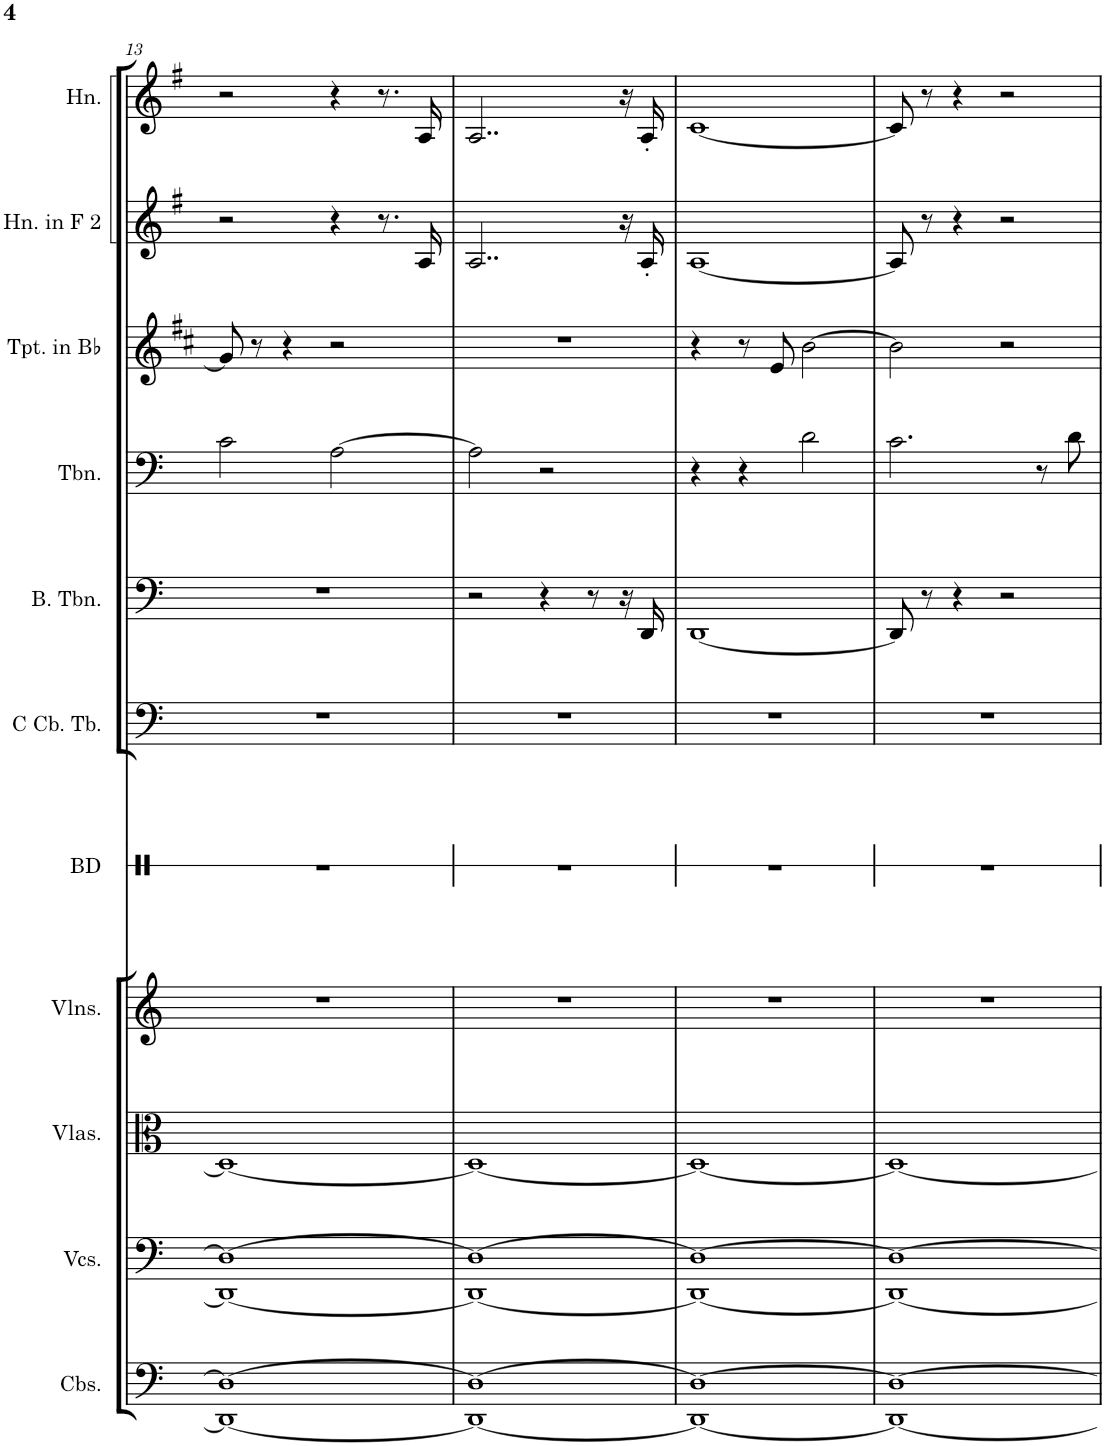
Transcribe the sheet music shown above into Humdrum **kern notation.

**kern	**kern	**kern	**kern	**kern	**kern	**kern	**kern	**kern	**kern	**kern
*part11	*part10	*part9	*part8	*part7	*part6	*part5	*part4	*part3	*part2	*part1
*staff11	*staff10	*staff9	*staff8	*staff7	*staff6	*staff5	*staff4	*staff3	*staff2	*staff1
*I"Contrabasses	*I"Violoncellos	*I"Violas	*I"Violins	*I"Bass Drum	*I"C Contrabass Tuba	*I"Bass Trombone	*I"Trombone	*I"Trumpet in Bb	*I"Horn in F 2	*I"Horn
*I'Cbs.	*I'Vcs.	*I'Vlas.	*I'Vlns.	*I'BD	*I'C Cb. Tb.	*I'B. Tbn.	*I'Tbn.	*I'Tpt. in Bb	*I'Hn. in F 2	*I'Hn.
!!LO:PB:g=z
*clefF4	*clefF4	*clefC3	*clefG2	*clefX	*clefF4	*clefF4	*clefF4	*clefG2	*clefG2	*clefG2
*Trd7c12	*	*	*	*	*	*	*	*Trd1c2	*Trd4c7	*Trd4c7
*k[]	*k[]	*k[]	*k[]	*k[]	*k[]	*k[]	*k[]	*k[f#c#]	*k[f#]	*k[f#]
*M4/4	*M4/4	*M4/4	*M4/4	*M4/4	*M4/4	*M4/4	*M4/4	*M4/4	*M4/4	*M4/4
=13	=13	=13	=13	=13	=13	=13	=13	=13	=13	=13
1DD_ 1D_	1DD_ 1D_	1D_	1r	1r	1r	1r	2c\	8g/]	2r	2r
.	.	.	.	.	.	.	.	8r	.	.
.	.	.	.	.	.	.	.	4r	.	.
.	.	.	.	.	.	.	[2A\	2r	4r	4r
.	.	.	.	.	.	.	.	.	8.r	8.r
.	.	.	.	.	.	.	.	.	16A/	16A/
=14	=14	=14	=14	=14	=14	=14	=14	=14	=14	=14
1DD_ 1D_	1DD_ 1D_	1D_	1r	1r	1r	2r	2A\]	1r	2..A/	2..A/
.	.	.	.	.	.	4r	2r	.	.	.
.	.	.	.	.	.	8r	.	.	.	.
.	.	.	.	.	.	16r	.	.	16r	16r
.	.	.	.	.	.	16DD/	.	.	16A'/	16A'/
=15	=15	=15	=15	=15	=15	=15	=15	=15	=15	=15
1DD_ 1D_	1DD_ 1D_	1D_	1r	1r	1r	[1DD	4r	4r	[1A	[1c
.	.	.	.	.	.	.	4r	8r	.	.
.	.	.	.	.	.	.	.	8e/	.	.
.	.	.	.	.	.	.	2d\	[2b\	.	.
=16	=16	=16	=16	=16	=16	=16	=16	=16	=16	=16
1DD_ 1D_	1DD_ 1D_	1D_	1r	1r	1r	8DD/]	2.c\	2b\]	8A/]	8c/]
.	.	.	.	.	.	8r	.	.	8r	8r
.	.	.	.	.	.	4r	.	.	4r	4r
.	.	.	.	.	.	2r	.	2r	2r	2r
.	.	.	.	.	.	.	8r	.	.	.
.	.	.	.	.	.	.	8d\	.	.	.
=	=	=	=	=	=	=	=	=	=	=
*-	*-	*-	*-	*-	*-	*-	*-	*-	*-	*-
